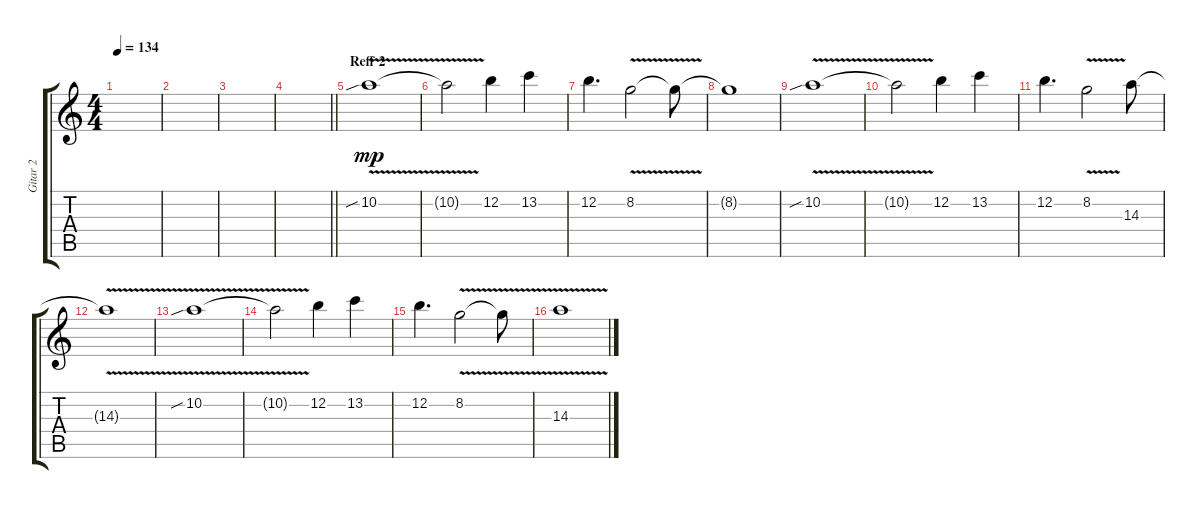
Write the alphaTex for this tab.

\track ("Gitar 2" "Gitar 2") {instrument overdrivenguitar}
\staff {score tabs}
\tuning (E4 B3 G3 D3 A2 E2) {hide}
\ts (4 4)
\tempo 134
\clef g2
\ks c
|
|
|
\barLineRight lightlight
|
\section ("" "Reff 2")
10.2{v sib}.1{dy mp} |
10.2{t}.2 12.2.4 13.2.4 |
12.2.4{d} 8.2{v}.2 8.2{t}.8 |
8.2{t}.1 |
10.2{v sib}.1 |
10.2{t}.2 12.2.4 13.2.4 |
12.2.4{d} 8.2{v}.2 14.3.8 |
14.3{v t}.1 |
10.2{v sib}.1 |
10.2{t}.2 12.2.4 13.2.4 |
12.2.4{d} 8.2{v}.2 8.2{t}.8 |
14.3{v}.1
